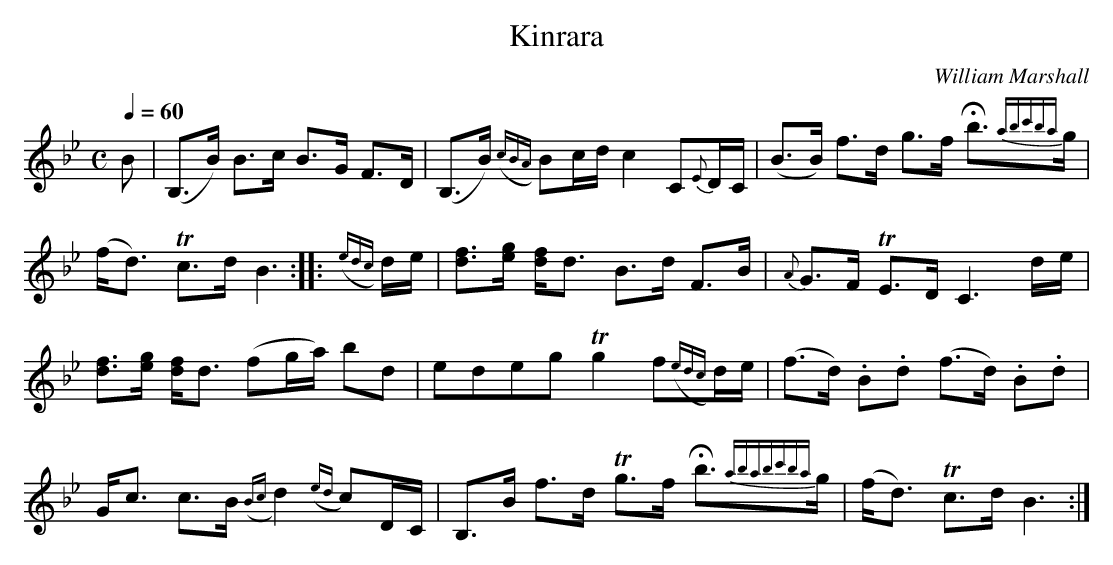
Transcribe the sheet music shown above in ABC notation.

X:1
T:Kinrara
C:William Marshall
M:C
L:1/8
Q:1/4=60
K:Bb
      B    |(B,>B)     B>c      B>G   F>D          |  (B,>B) ({cBA}B)c/d/   c2       C{E}D/C/    |\
            (B>B)      f>d      g>f  Hb>{abc'ba}g  |
                                                      (f<d)       Tc>d      B3                  ::\
({edc}d/)e/|[fd]>[ge] [fd]<d    B>d   F>B          |{A}G>F        TE>D      C3              d/e/ |
            [fd]>[ge] [fd]<d  (fg/a/) bd           |   edeg                Tg2       f({edc}d/)e/|\
            (f>d)     .B.d    (f>d)  .B.d          |
                                                       G<c         c>B ({Bc}d2) ({ed}c)D/C/      |\
             B,>B      f>d     Tg>f  Hb>{ababc'ba}g|  (f<d)       Tc>d      B3                  :|
